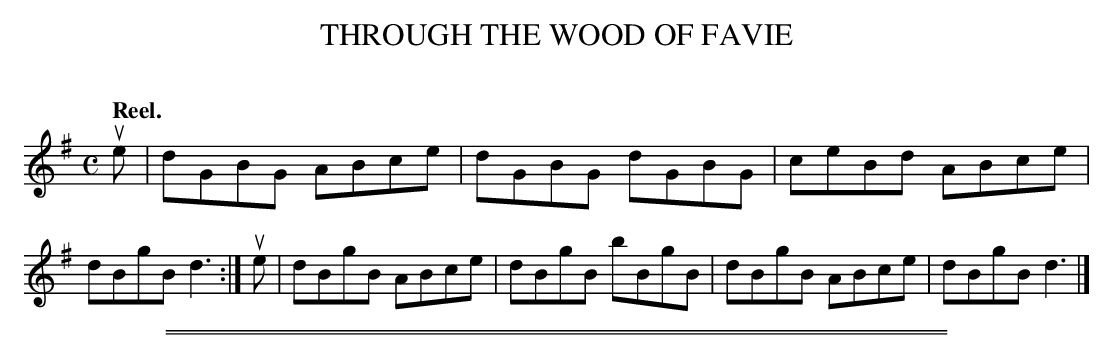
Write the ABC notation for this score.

X:1
T: THROUGH THE WOOD OF FAVIE
C:
Q: "Reel."
M: C
L: 1/8
K: G
ue |\
dGBG ABce | dGBG dGBG |\
ceBd ABce | dBgB d3 :|\
ue |\
dBgB ABce | dBgB bBgB |\
dBgB ABce | dBgB d3 |]
